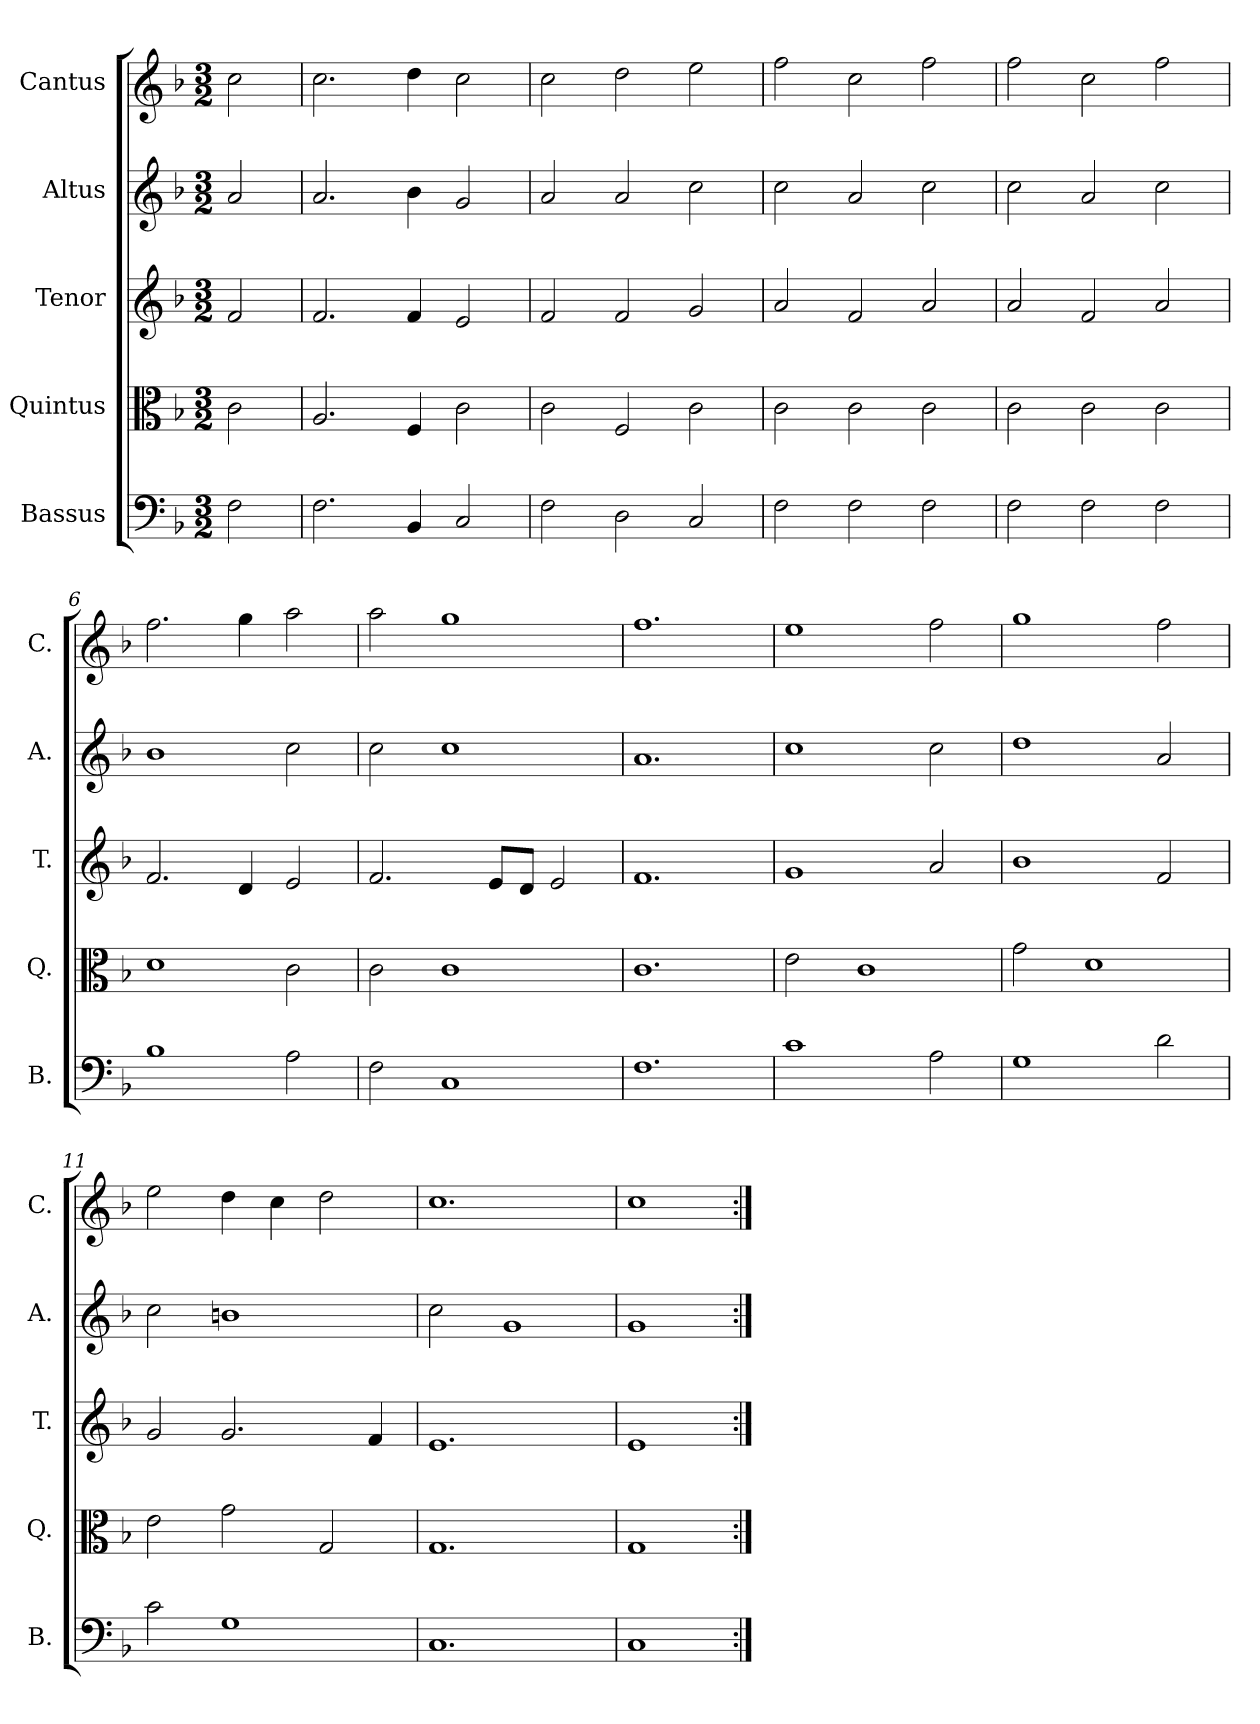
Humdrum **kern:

**kern	**kern	**kern	**kern	**kern
*part5	*part4	*part3	*part2	*part1
*staff5	*staff4	*staff3	*staff2	*staff1
*I"Bassus	*I"Quintus	*I"Tenor	*I"Altus	*I"Cantus
*I'B.	*I'Q.	*I'T.	*I'A.	*I'C.
*clefF4	*clefC3	*clefG2	*clefG2	*clefG2
*k[b-]	*k[b-]	*k[b-]	*k[b-]	*k[b-]
*F:	*F:	*F:	*F:	*F:
*M3/2	*M3/2	*M3/2	*M3/2	*M3/2
=1	=1	=1	=1	=1
2F\	2c\	2f/	2a/	2cc\
=2	=2	=2	=2	=2
2.F\	2.A/	2.f/	2.a/	2.cc\
4BB-/	4F/	4f/	4b-\	4dd\
2C/	2c\	2e/	2g/	2cc\
=3	=3	=3	=3	=3
2F\	2c\	2f/	2a/	2cc\
2D\	2F/	2f/	2a/	2dd\
2C/	2c\	2g/	2cc\	2ee\
=4	=4	=4	=4	=4
2F\	2c\	2a/	2cc\	2ff\
2F\	2c\	2f/	2a/	2cc\
2F\	2c\	2a/	2cc\	2ff\
=5	=5	=5	=5	=5
2F\	2c\	2a/	2cc\	2ff\
2F\	2c\	2f/	2a/	2cc\
2F\	2c\	2a/	2cc\	2ff\
=6	=6	=6	=6	=6
1B-\	1d\	2.f/	1b-\	2.ff\
.	.	4d/	.	4gg\
2A\	2c\	2e/	2cc\	2aa\
!!LO:LB:g=z
=7	=7	=7	=7	=7
2F\	2c\	2.f/	2cc\	2aa\
1C/	1c\	.	1cc\	1gg\
.	.	8e/L	.	.
.	.	8d/J	.	.
.	.	2e/	.	.
=8	=8	=8	=8	=8
1.F\	1.c\	1.f/	1.a/	1.ff\
=9	=9	=9	=9	=9
1c\	2e\	1g/	1cc\	1ee\
.	1c\	.	.	.
2A\	.	2a/	2cc\	2ff\
=10	=10	=10	=10	=10
1G\	2g\	1b-\	1dd\	1gg\
.	1d\	.	.	.
2d\	.	2f/	2a/	2ff\
=11	=11	=11	=11	=11
2c\	2e\	2g/	2cc\	2ee\
1G\	2g\	2.g/	1bn\	4dd\
.	.	.	.	4cc\
.	2G/	.	.	2dd\
.	.	4f/	.	.
=12	=12	=12	=12	=12
1.C/	1.G/	1.e/	2cc\	1.cc\
.	.	.	1g/	.
=13	=13	=13	=13	=13
1C/	1G/	1e/	1g/	1cc\
=:|!	=:|!	=:|!	=:|!	=:|!
*-	*-	*-	*-	*-
